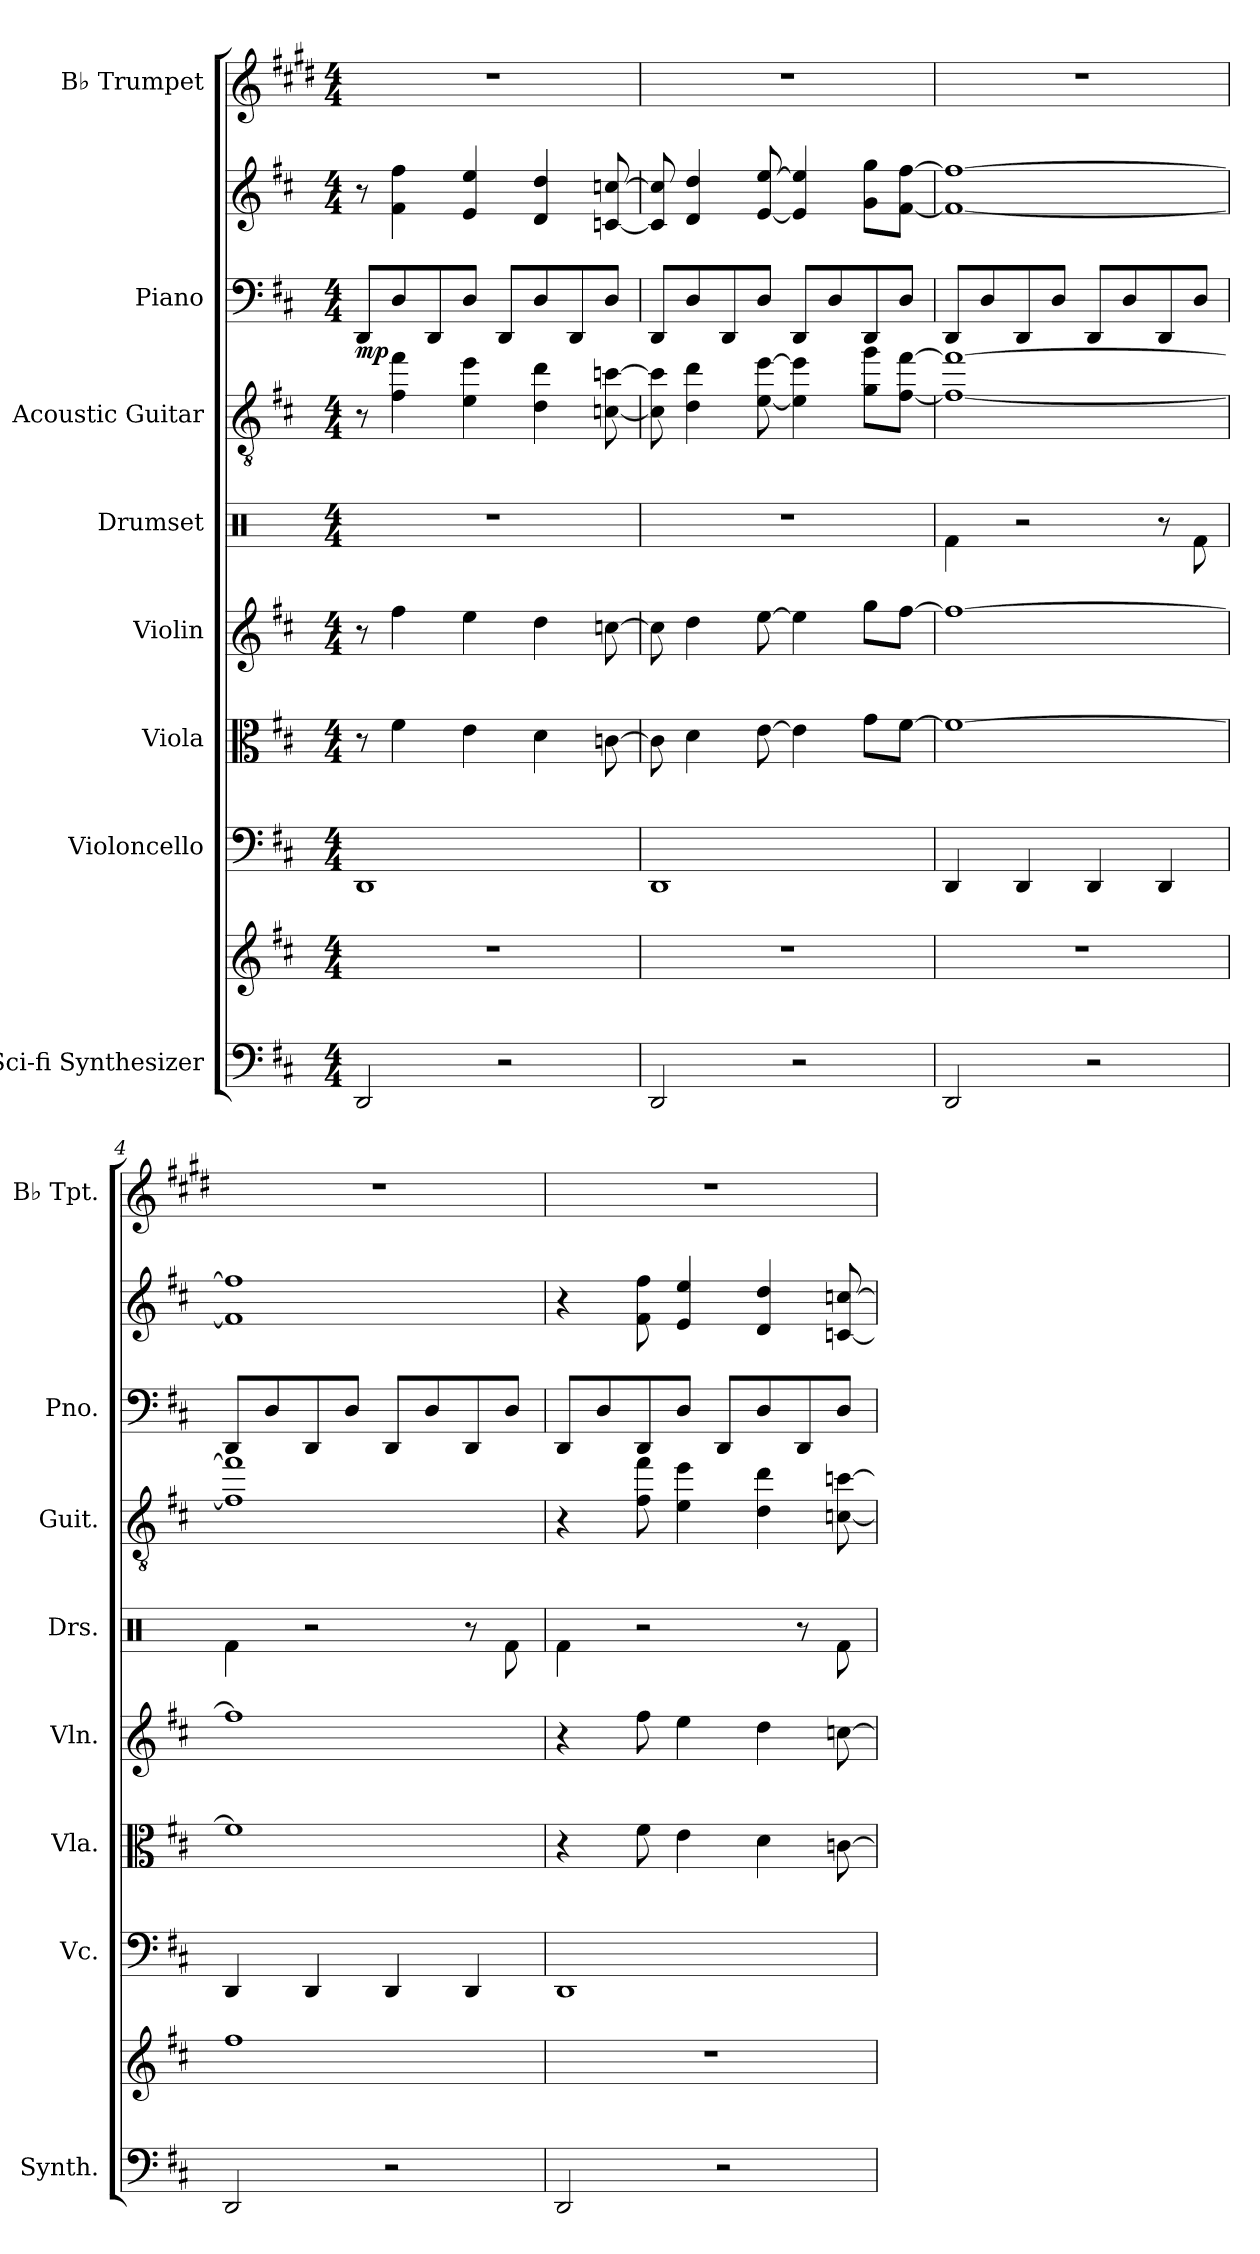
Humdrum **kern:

**kern	**kern	**kern	**kern	**kern	**kern	**kern	**kern	**kern	**dynam	**kern
*part8	*part8	*part7	*part6	*part5	*part4	*part3	*part2	*part2	*part2	*part1
*staff10	*staff9	*staff8	*staff7	*staff6	*staff5	*staff4	*staff3	*staff2	*staff2/3	*staff1
*I"Sci-fi Synthesizer	*	*I"Violoncello	*I"Viola	*I"Violin	*I"Drumset	*I"Acoustic Guitar	*I"Piano	*	*	*I"B♭ Trumpet
*I'Synth.	*	*I'Vc.	*I'Vla.	*I'Vln.	*I'Drs.	*I'Guit.	*I'Pno.	*	*	*I'B♭ Tpt.
*clefF4	*clefG2	*clefF4	*clefC3	*clefG2	*clefX	*clefGv2	*clefF4	*clefG2	*	*clefG2
*	*	*	*	*	*	*	*	*	*	*ITrd1c2
*k[f#c#]	*k[f#c#]	*k[f#c#]	*k[f#c#]	*k[f#c#]	*k[]	*k[f#c#]	*k[f#c#]	*k[f#c#]	*	*k[f#c#]
*M4/4	*M4/4	*M4/4	*M4/4	*M4/4	*M4/4	*M4/4	*M4/4	*M4/4	*	*M4/4
=1	=1	=1	=1	=1	=1	=1	=1	=1	=1	=1
!	!	!	!	!	!	!	!	!	!LO:DY:b=2	!
2DD/	1r	1DD	8r	8r	1r	8r	8DD/L	8r	mp	1r
.	.	.	4f#\	4ff#\	.	4f#\ 4ff#\	8D/	4f#\ 4ff#\	.	.
.	.	.	.	.	.	.	8DD/	.	.	.
.	.	.	4e\	4ee\	.	4e\ 4ee\	8D/J	4e/ 4ee/	.	.
2r	.	.	.	.	.	.	8DD/L	.	.	.
.	.	.	4d\	4dd\	.	4d\ 4dd\	8D/	4d/ 4dd/	.	.
.	.	.	.	.	.	.	8DD/	.	.	.
.	.	.	[8cn\	[8ccn\	.	[8cn\ [8ccn\	8D/J	[8cn/ [8ccn/	.	.
=2	=2	=2	=2	=2	=2	=2	=2	=2	=2	=2
2DD/	1r	1DD	8c\]	8cc\]	1r	8c\] 8cc\]	8DD/L	8c/] 8cc/]	.	1r
.	.	.	4d\	4dd\	.	4d\ 4dd\	8D/	4d/ 4dd/	.	.
.	.	.	.	.	.	.	8DD/	.	.	.
.	.	.	[8e\	[8ee\	.	[8e\ [8ee\	8D/J	[8e/ [8ee/	.	.
2r	.	.	4e\]	4ee\]	.	4e\] 4ee\]	8DD/L	4e/] 4ee/]	.	.
.	.	.	.	.	.	.	8D/	.	.	.
.	.	.	8g\L	8gg\L	.	8g\ 8gg\L	8DD/	8g\ 8gg\L	.	.
.	.	.	[8f#\J	[8ff#\J	.	[8f#\ [8ff#\J	8D/J	[8f#\ [8ff#\J	.	.
=3	=3	=3	=3	=3	=3	=3	=3	=3	=3	=3
2DD/	1r	4DD/	1f#_	1ff#_	4Rf\	1f#_ 1ff#_	8DD/L	1f#_ 1ff#_	.	1r
.	.	.	.	.	.	.	8D/	.	.	.
.	.	4DD/	.	.	2r	.	8DD/	.	.	.
.	.	.	.	.	.	.	8D/J	.	.	.
2r	.	4DD/	.	.	.	.	8DD/L	.	.	.
.	.	.	.	.	.	.	8D/	.	.	.
.	.	4DD/	.	.	8r	.	8DD/	.	.	.
.	.	.	.	.	8Rf\	.	8D/J	.	.	.
=4	=4	=4	=4	=4	=4	=4	=4	=4	=4	=4
2DD/	1ff#	4DD/	1f#]	1ff#]	4Rf\	1f#] 1ff#]	8DD/L	1f#] 1ff#]	.	1r
.	.	.	.	.	.	.	8D/	.	.	.
.	.	4DD/	.	.	2r	.	8DD/	.	.	.
.	.	.	.	.	.	.	8D/J	.	.	.
2r	.	4DD/	.	.	.	.	8DD/L	.	.	.
.	.	.	.	.	.	.	8D/	.	.	.
.	.	4DD/	.	.	8r	.	8DD/	.	.	.
.	.	.	.	.	8Rf\	.	8D/J	.	.	.
=5	=5	=5	=5	=5	=5	=5	=5	=5	=5	=5
2DD/	1r	1DD	4r	4r	4Rf\	4r	8DD/L	4r	.	1r
.	.	.	.	.	.	.	8D/	.	.	.
.	.	.	8f#\	8ff#\	2r	8f#\ 8ff#\	8DD/	8f#\ 8ff#\	.	.
.	.	.	4e\	4ee\	.	4e\ 4ee\	8D/J	4e/ 4ee/	.	.
2r	.	.	.	.	.	.	8DD/L	.	.	.
.	.	.	4d\	4dd\	.	4d\ 4dd\	8D/	4d/ 4dd/	.	.
.	.	.	.	.	8r	.	8DD/	.	.	.
.	.	.	[8cn\	[8ccn\	8Rf\	[8cn\ [8ccn\	8D/J	[8cn/ [8ccn/	.	.
=	=	=	=	=	=	=	=	=	=	=
*-	*-	*-	*-	*-	*-	*-	*-	*-	*-	*-
